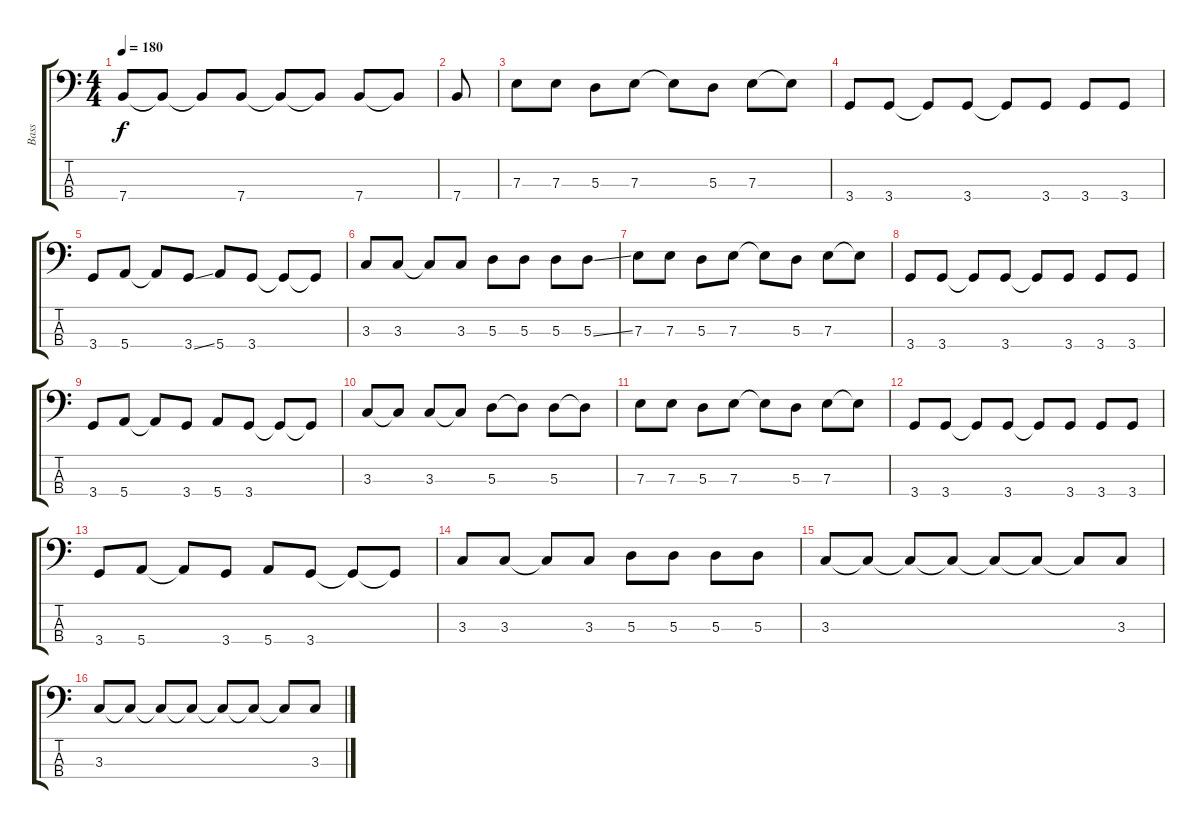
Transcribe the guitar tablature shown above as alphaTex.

\track ("Bass" "Bass") {instrument electricbassfinger}
\staff {score tabs}
\tuning (G2 D2 A1 E1) {hide}
\ts (4 4)
\tempo 180
\clef f4
\ks c
7.4.8{dy f} 7.4{t}.8 7.4{t}.8 7.4.8 7.4{t}.8 7.4{t}.8 7.4.8 7.4{t}.8 |
7.4.8 |
7.3.8 7.3.8 5.3.8 7.3.8 7.3{t}.8 5.3.8 7.3.8 7.3{t}.8 |
3.4.8 3.4.8 3.4{t}.8 3.4.8 3.4{t}.8 3.4.8 3.4.8 3.4.8 |
3.4.8 5.4.8 5.4{t}.8 3.4{ss}.8 5.4.8 3.4.8 3.4{t}.8 3.4{t}.8 |
3.3.8 3.3.8 3.3{t}.8 3.3.8 5.3.8 5.3.8 5.3.8 5.3{ss}.8 |
7.3.8 7.3.8 5.3.8 7.3.8 7.3{t}.8 5.3.8 7.3.8 7.3{t}.8 |
3.4.8 3.4.8 3.4{t}.8 3.4.8 3.4{t}.8 3.4.8 3.4.8 3.4.8 |
3.4.8 5.4.8 5.4{t}.8 3.4.8 5.4.8 3.4.8 3.4{t}.8 3.4{t}.8 |
3.3.8 3.3{t}.8 3.3.8 3.3{t}.8 5.3.8 5.3{t}.8 5.3.8 5.3{t}.8 |
7.3.8 7.3.8 5.3.8 7.3.8 7.3{t}.8 5.3.8 7.3.8 7.3{t}.8 |
3.4.8 3.4.8 3.4{t}.8 3.4.8 3.4{t}.8 3.4.8 3.4.8 3.4.8 |
3.4.8 5.4.8 5.4{t}.8 3.4.8 5.4.8 3.4.8 3.4{t}.8 3.4{t}.8 |
3.3.8 3.3.8 3.3{t}.8 3.3.8 5.3.8 5.3.8 5.3.8 5.3.8 |
3.3.8 3.3{t}.8 3.3{t}.8 3.3{t}.8 3.3{t}.8 3.3{t}.8 3.3{t}.8 3.3.8 |
3.3.8 3.3{t}.8 3.3{t}.8 3.3{t}.8 3.3{t}.8 3.3{t}.8 3.3{t}.8 3.3.8
